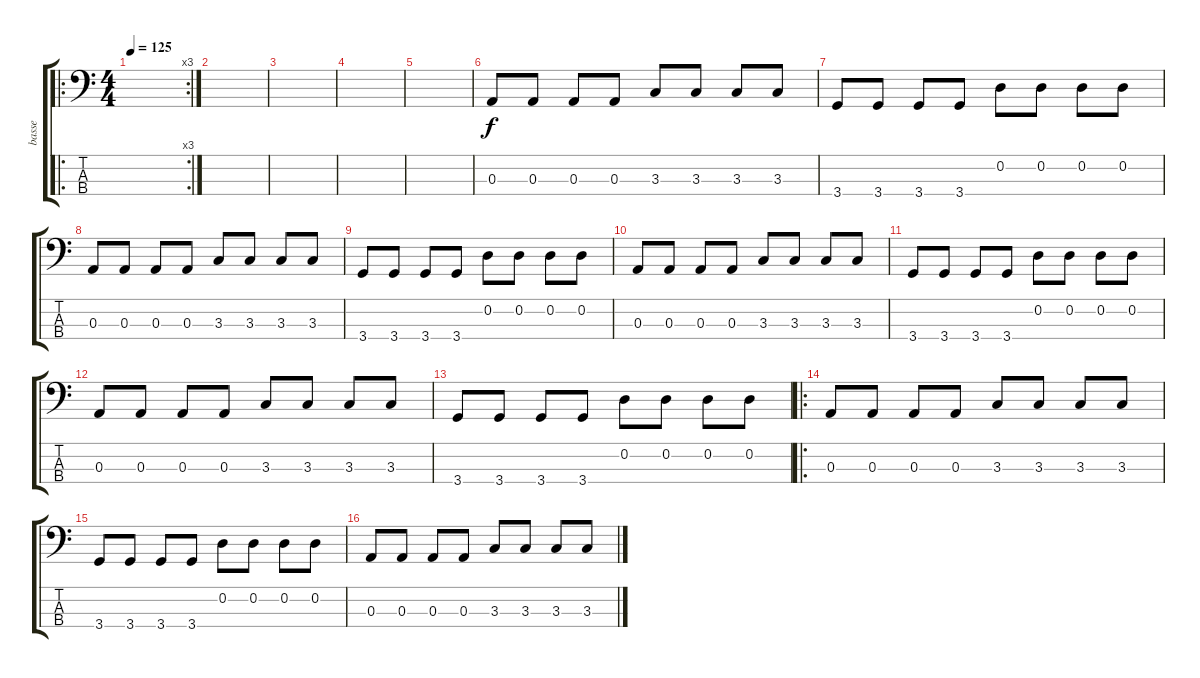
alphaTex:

\track ("basse" "basse") {instrument electricbassfinger}
\staff {score tabs}
\tuning (G2 D2 A1 E1) {hide}
\ro
\rc 3
\ts (4 4)
\tempo 125
\clef f4
\ks c
|
|
|
|
|
0.3.8 0.3.8 0.3.8 0.3.8 3.3.8 3.3.8 3.3.8 3.3.8 |
3.4.8 3.4.8 3.4.8 3.4.8 0.2.8 0.2.8 0.2.8 0.2.8 |
0.3.8 0.3.8 0.3.8 0.3.8 3.3.8 3.3.8 3.3.8 3.3.8 |
3.4.8 3.4.8 3.4.8 3.4.8 0.2.8 0.2.8 0.2.8 0.2.8 |
0.3.8 0.3.8 0.3.8 0.3.8 3.3.8 3.3.8 3.3.8 3.3.8 |
3.4.8 3.4.8 3.4.8 3.4.8 0.2.8 0.2.8 0.2.8 0.2.8 |
0.3.8 0.3.8 0.3.8 0.3.8 3.3.8 3.3.8 3.3.8 3.3.8 |
3.4.8 3.4.8 3.4.8 3.4.8 0.2.8 0.2.8 0.2.8 0.2.8 |
\ro
0.3.8 0.3.8 0.3.8 0.3.8 3.3.8 3.3.8 3.3.8 3.3.8 |
3.4.8 3.4.8 3.4.8 3.4.8 0.2.8 0.2.8 0.2.8 0.2.8 |
0.3.8 0.3.8 0.3.8 0.3.8 3.3.8 3.3.8 3.3.8 3.3.8
